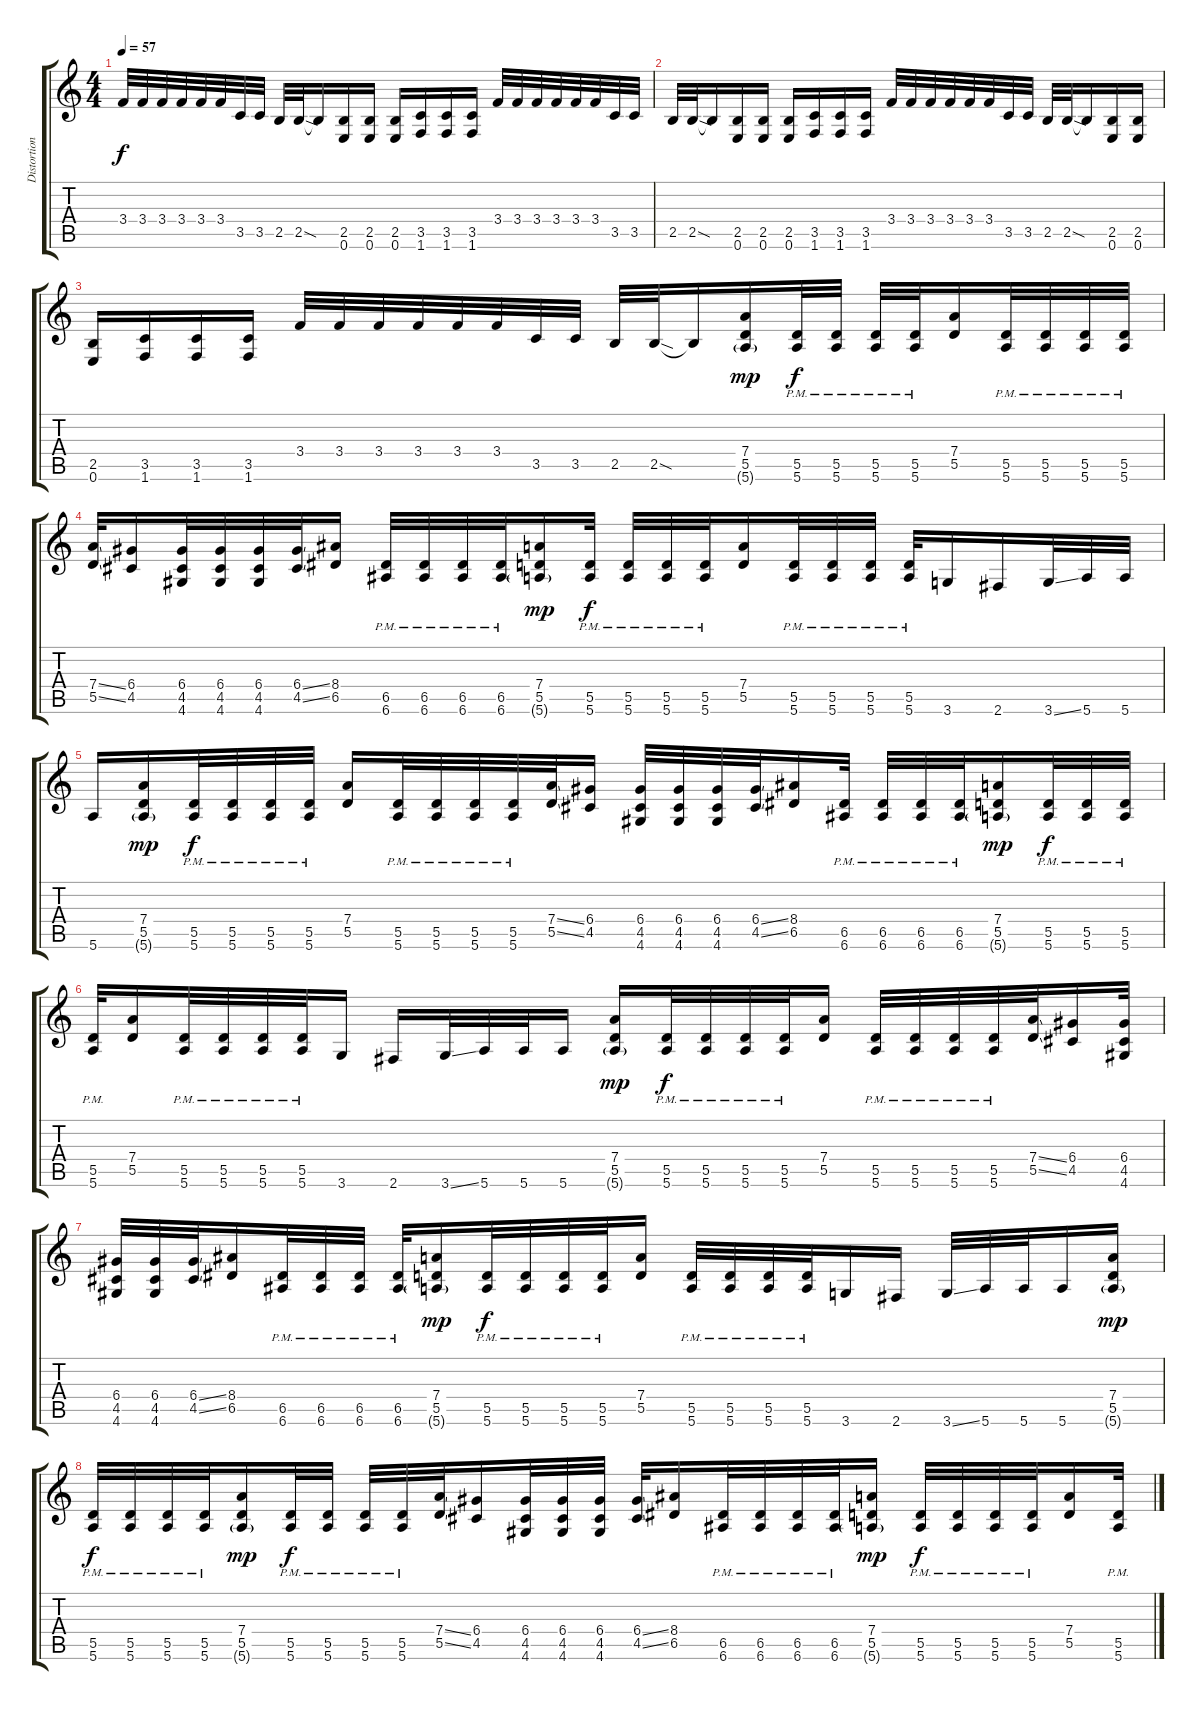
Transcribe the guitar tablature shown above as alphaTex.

\track ("Distortion guitar 1" "Distortion") {instrument distortionguitar}
\staff {score tabs}
\tuning (E4 B3 G3 D3 A2 E2) {hide}
\ts (4 4)
\tempo 57
\clef g2
\ks c
3.4.32{dy f} 3.4.32 3.4.32 3.4.32 3.4.32 3.4.32 3.5.32 3.5.32 2.5.32 2.5{sod}.32 2.5{t}.16 (2.5 0.6).16 (2.5 0.6).16 (2.5 0.6).16 (3.5 1.6).16 (3.5 1.6).16 (3.5 1.6).16 3.4.32 3.4.32 3.4.32 3.4.32 3.4.32 3.4.32 3.5.32 3.5.32 |
2.5.32 2.5{sod}.32 2.5{t}.16 (2.5 0.6).16 (2.5 0.6).16 (2.5 0.6).16 (3.5 1.6).16 (3.5 1.6).16 (3.5 1.6).16 3.4.32 3.4.32 3.4.32 3.4.32 3.4.32 3.4.32 3.5.32 3.5.32 2.5.32 2.5{sod}.32 2.5{t}.16 (2.5 0.6).16 (2.5 0.6).16 |
(2.5 0.6).16 (3.5 1.6).16 (3.5 1.6).16 (3.5 1.6).16 3.4.32 3.4.32 3.4.32 3.4.32 3.4.32 3.4.32 3.5.32 3.5.32 2.5.32 2.5{sod}.32 2.5{t}.16 (7.4 5.5 5.6{g}).16{dy mp} (5.5{pm} 5.6{pm}).32{dy f} (5.5{pm} 5.6{pm}).32 (5.5{pm} 5.6{pm}).32 (5.5{pm} 5.6{pm}).32 (7.4 5.5).16 (5.5{pm} 5.6{pm}).32 (5.5{pm} 5.6{pm}).32 (5.5{pm} 5.6{pm}).32 (5.5{pm} 5.6{pm}).32 |
(7.4{ss} 5.5{ss}).32 (6.4 4.5).16 (6.4 4.5 4.6).32 (6.4 4.5 4.6).32 (6.4 4.5 4.6).32 (6.4{ss} 4.5{ss}).32 (8.4 6.5).16 (6.5{pm} 6.6{pm}).32 (6.5{pm} 6.6{pm}).32 (6.5{pm} 6.6{pm}).32 (6.5{pm} 6.6{pm}).32 (7.4 5.5 5.6{g}).16{dy mp} (5.5{pm} 5.6{pm}).32{dy f} (5.5{pm} 5.6{pm}).32 (5.5{pm} 5.6{pm}).32 (5.5{pm} 5.6{pm}).32 (7.4 5.5).16 (5.5{pm} 5.6{pm}).32 (5.5{pm} 5.6{pm}).32 (5.5{pm} 5.6{pm}).32 (5.5{pm} 5.6{pm}).32 3.6.16 2.6.16 3.6{ss}.32 5.6.32 5.6.32 |
5.6.16 (7.4 5.5 5.6{g}).16{dy mp} (5.5{pm} 5.6{pm}).32{dy f} (5.5{pm} 5.6{pm}).32 (5.5{pm} 5.6{pm}).32 (5.5{pm} 5.6{pm}).32 (7.4 5.5).16 (5.5{pm} 5.6{pm}).32 (5.5{pm} 5.6{pm}).32 (5.5{pm} 5.6{pm}).32 (5.5{pm} 5.6{pm}).32 (7.4{ss} 5.5{ss}).32 (6.4 4.5).16 (6.4 4.5 4.6).32 (6.4 4.5 4.6).32 (6.4 4.5 4.6).32 (6.4{ss} 4.5{ss}).32 (8.4 6.5).16 (6.5{pm} 6.6{pm}).32 (6.5{pm} 6.6{pm}).32 (6.5{pm} 6.6{pm}).32 (6.5{pm} 6.6{pm}).32 (7.4 5.5 5.6{g}).16{dy mp} (5.5{pm} 5.6{pm}).32{dy f} (5.5{pm} 5.6{pm}).32 (5.5{pm} 5.6{pm}).32 |
(5.5{pm} 5.6{pm}).32 (7.4 5.5).16 (5.5{pm} 5.6{pm}).32 (5.5{pm} 5.6{pm}).32 (5.5{pm} 5.6{pm}).32 (5.5{pm} 5.6{pm}).32 3.6.16 2.6.16 3.6{ss}.32 5.6.32 5.6.32 5.6.16 (7.4 5.5 5.6{g}).16{dy mp} (5.5{pm} 5.6{pm}).32{dy f} (5.5{pm} 5.6{pm}).32 (5.5{pm} 5.6{pm}).32 (5.5{pm} 5.6{pm}).32 (7.4 5.5).16 (5.5{pm} 5.6{pm}).32 (5.5{pm} 5.6{pm}).32 (5.5{pm} 5.6{pm}).32 (5.5{pm} 5.6{pm}).32 (7.4{ss} 5.5{ss}).32 (6.4 4.5).16 (6.4 4.5 4.6).32 |
(6.4 4.5 4.6).32 (6.4 4.5 4.6).32 (6.4{ss} 4.5{ss}).32 (8.4 6.5).16 (6.5{pm} 6.6{pm}).32 (6.5{pm} 6.6{pm}).32 (6.5{pm} 6.6{pm}).32 (6.5{pm} 6.6{pm}).32 (7.4 5.5 5.6{g}).16{dy mp} (5.5{pm} 5.6{pm}).32{dy f} (5.5{pm} 5.6{pm}).32 (5.5{pm} 5.6{pm}).32 (5.5{pm} 5.6{pm}).32 (7.4 5.5).16 (5.5{pm} 5.6{pm}).32 (5.5{pm} 5.6{pm}).32 (5.5{pm} 5.6{pm}).32 (5.5{pm} 5.6{pm}).32 3.6.16 2.6.16 3.6{ss}.32 5.6.32 5.6.32 5.6.16 (7.4 5.5 5.6{g}).16{dy mp} |
(5.5{pm} 5.6{pm}).32{dy f} (5.5{pm} 5.6{pm}).32 (5.5{pm} 5.6{pm}).32 (5.5{pm} 5.6{pm}).32 (7.4 5.5 5.6{g}).16{dy mp} (5.5{pm} 5.6{pm}).32{dy f} (5.5{pm} 5.6{pm}).32 (5.5{pm} 5.6{pm}).32 (5.5{pm} 5.6{pm}).32 (7.4{ss} 5.5{ss}).32 (6.4 4.5).16 (6.4 4.5 4.6).32 (6.4 4.5 4.6).32 (6.4 4.5 4.6).32 (6.4{ss} 4.5{ss}).32 (8.4 6.5).16 (6.5{pm} 6.6{pm}).32 (6.5{pm} 6.6{pm}).32 (6.5{pm} 6.6{pm}).32 (6.5{pm} 6.6{pm}).32 (7.4 5.5 5.6{g}).16{dy mp} (5.5{pm} 5.6{pm}).32{dy f} (5.5{pm} 5.6{pm}).32 (5.5{pm} 5.6{pm}).32 (5.5{pm} 5.6{pm}).32 (7.4 5.5).16 (5.5{pm} 5.6{pm}).32
